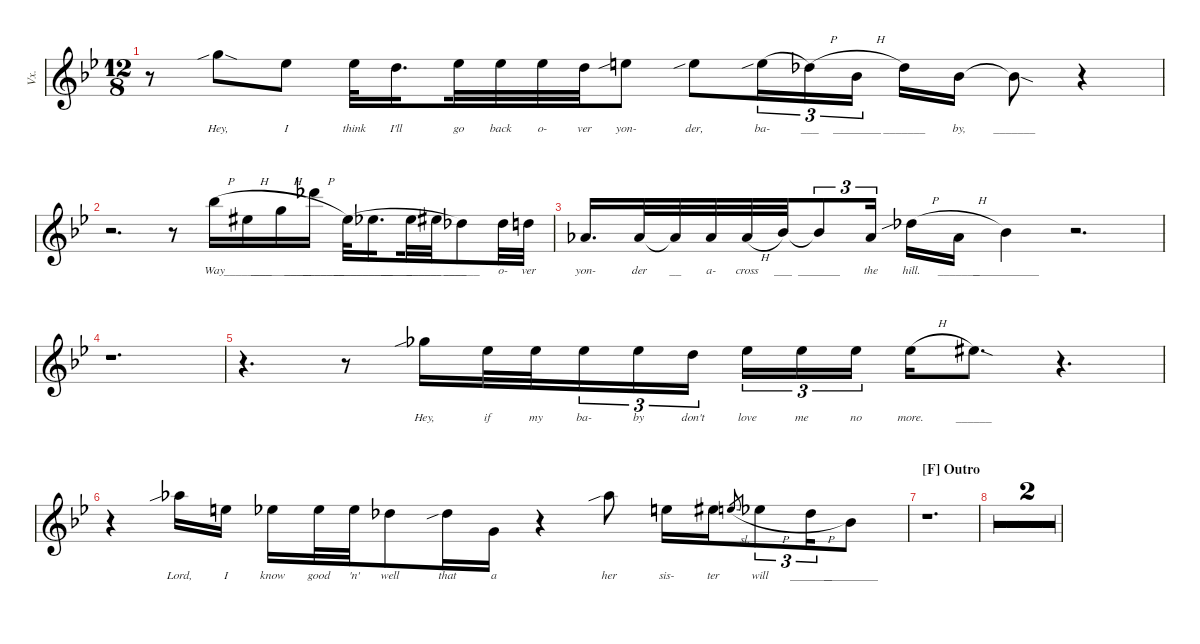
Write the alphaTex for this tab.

\hideDynamics
\bracketExtendMode groupsimilarinstruments
\otherSystemsTrackNameOrientation horizontal
\track ("Vocal" "Vx.") {multiBarRest instrument flute}
\staff {score}
\tuning (Eb4 Bb3 Gb3 Db3 Ab2 Eb2)
\displaytranspose 12
\ts (12 8)
\tempo (84 hide)
\clef g2
\ks bb
r.8{dy mp beam Down} 4.1{sib sod acc #}.8{lyrics (0 "Hey,") lyrics (1 "") lyrics (2 "") lyrics (3 "") lyrics (4 "") beam Down} 0.1{acc forcenatural}.8{lyrics (0 "I") lyrics (1 "") lyrics (2 "") lyrics (3 "") lyrics (4 "") beam Down} 0.1{acc forcenatural}.32{lyrics (0 "think") lyrics (1 "") lyrics (2 "") lyrics (3 "") lyrics (4 "") beam Down} 4.2{acc #}.16{d lyrics (0 "I'll") lyrics (1 "") lyrics (2 "") lyrics (3 "") lyrics (4 "") beam Down beam splitsecondary} 0.1{acc forcenatural}.32{lyrics (0 "go") lyrics (1 "") lyrics (2 "") lyrics (3 "") lyrics (4 "") beam Down} 0.1{acc forcenatural}.32{lyrics (0 "back") lyrics (1 "") lyrics (2 "") lyrics (3 "") lyrics (4 "") beam Down} 0.1{acc forcenatural}.32{lyrics (0 "o-") lyrics (1 "") lyrics (2 "") lyrics (3 "") lyrics (4 "") beam Down} 4.2{acc #}.32{lyrics (0 "ver") lyrics (1 "") lyrics (2 "") lyrics (3 "") lyrics (4 "") beam Down} 1.1{sib acc #}.8{lyrics (0 "yon-") lyrics (1 "") lyrics (2 "") lyrics (3 "") lyrics (4 "") beam Down} 1.1{sib acc #}.8{lyrics (0 "der,") lyrics (1 "") lyrics (2 "") lyrics (3 "") lyrics (4 "") beam Down beam merge} 1.1{sib acc #}.16{tu (3 2) lyrics (0 "ba-") lyrics (1 "") lyrics (2 "") lyrics (3 "") lyrics (4 "") legatoorigin beam Down beam merge} 3.2{h acc forcenatural}.16{tu (3 2) lyrics (0 "___") lyrics (1 "") lyrics (2 "") lyrics (3 "") lyrics (4 "") beam Down beam merge} 0.2{h acc forcenatural}.16{tu (3 2) lyrics (0 "________") lyrics (1 "") lyrics (2 "") lyrics (3 "") lyrics (4 "") beam Down beam splitsecondary} 3.2{acc forcenatural}.16{lyrics (0 "_______") lyrics (1 "") lyrics (2 "") lyrics (3 "") lyrics (4 "") beam Down beam merge} 4.3{acc forcenatural}.16{lyrics (0 "by,") lyrics (1 "") lyrics (2 "") lyrics (3 "") lyrics (4 "") beam Down} 4.3{sod t acc forcenatural}.8{lyrics (0 "_______") lyrics (1 "") lyrics (2 "") lyrics (3 "") lyrics (4 "") beam Down} r.4{beam Down} |
\scale
0.479327 r.2{d beam Down} r.8{beam Down} 7.1{h acc forcenatural}.16{lyrics (0 "Way") lyrics (1 "") lyrics (2 "") lyrics (3 "") lyrics (4 "") beam Down} 2.1{h acc #}.16{lyrics (0 "________") lyrics (1 "") lyrics (2 "") lyrics (3 "") lyrics (4 "") beam Down} 4.1{h acc #}.16{lyrics (0 "__________") lyrics (1 "") lyrics (2 "") lyrics (3 "") lyrics (4 "") beam Down} 10.1{h acc forcenatural}.16{lyrics (0 "__________") lyrics (1 "") lyrics (2 "") lyrics (3 "") lyrics (4 "") beam Down} 2.1{acc #}.32{lyrics (0 "_______________") lyrics (1 "") lyrics (2 "") lyrics (3 "") lyrics (4 "") legatoorigin beam Down} 0.1{acc forcenatural}.16{d lyrics (0 "_____________") lyrics (1 "") lyrics (2 "") lyrics (3 "") lyrics (4 "") legatoorigin beam Down beam splitsecondary} 0.1{acc forcenatural}.32{lyrics (0 "__________") lyrics (1 "") lyrics (2 "") lyrics (3 "") lyrics (4 "") legatoorigin beam Down} 2.1{acc #}.32{lyrics (0 "__________") lyrics (1 "") lyrics (2 "") lyrics (3 "") lyrics (4 "") legatoorigin beam Down} 3.2{acc forcenatural}.8{lyrics (0 "______") lyrics (1 "") lyrics (2 "") lyrics (3 "") lyrics (4 "") beam Down} 3.2{acc forcenatural}.32{lyrics (0 "o-") lyrics (1 "") lyrics (2 "") lyrics (3 "") lyrics (4 "") beam Down} 4.2{acc #}.32{lyrics (0 "ver") lyrics (1 "") lyrics (2 "") lyrics (3 "") lyrics (4 "") beam Down} |
\scale
0.520664 2.3{acc forcenatural}.16{d lyrics (0 "yon-") lyrics (1 "") lyrics (2 "") lyrics (3 "") lyrics (4 "") beam Up beam merge} 2.3{acc forcenatural}.32{lyrics (0 "der") lyrics (1 "") lyrics (2 "") lyrics (3 "") lyrics (4 "") beam Up beam merge} 2.3{t acc forcenatural}.32{lyrics (0 "__") lyrics (1 "") lyrics (2 "") lyrics (3 "") lyrics (4 "") beam Up beam merge} 2.3{acc forcenatural}.32{lyrics (0 "a-") lyrics (1 "") lyrics (2 "") lyrics (3 "") lyrics (4 "") beam Up beam merge} 2.3{h acc forcenatural}.32{lyrics (0 "cross") lyrics (1 "") lyrics (2 "") lyrics (3 "") lyrics (4 "") beam Up beam merge} 4.3{acc forcenatural}.32{lyrics (0 "___") lyrics (1 "") lyrics (2 "") lyrics (3 "") lyrics (4 "") beam Up beam merge} 4.3{t acc forcenatural}.8{tu (3 2) lyrics (0 "_______") lyrics (1 "") lyrics (2 "") lyrics (3 "") lyrics (4 "") beam Up beam merge} 2.3{acc forcenatural}.16{tu (3 2) lyrics (0 "the") lyrics (1 "") lyrics (2 "") lyrics (3 "") lyrics (4 "") beam Up} 7.3{sib h acc forcenatural}.16{lyrics (0 "hill.") lyrics (1 "") lyrics (2 "") lyrics (3 "") lyrics (4 "") beam Down} 2.3{h acc forcenatural}.16{lyrics (0 "_______") lyrics (1 "") lyrics (2 "") lyrics (3 "") lyrics (4 "") beam Down} 4.3{acc forcenatural}.4{lyrics (0 "___________") lyrics (1 "") lyrics (2 "") lyrics (3 "") lyrics (4 "") beam Down} r.2{d beam Down} |
r.1{d beam Down} |
r.4{d beam Down} r.8{beam Down} 3.1{sib acc forcenatural}.16{lyrics (0 "Hey,") lyrics (1 "") lyrics (2 "") lyrics (3 "") lyrics (4 "") beam Down beam merge} 0.1{acc forcenatural}.32{lyrics (0 "if") lyrics (1 "") lyrics (2 "") lyrics (3 "") lyrics (4 "") beam Down beam merge} 0.1{acc forcenatural}.32{lyrics (0 "my") lyrics (1 "") lyrics (2 "") lyrics (3 "") lyrics (4 "") beam Down beam merge} 0.1{acc forcenatural}.16{tu (3 2) lyrics (0 "ba-") lyrics (1 "") lyrics (2 "") lyrics (3 "") lyrics (4 "") beam Down beam merge} 0.1{acc forcenatural}.16{tu (3 2) lyrics (0 "by") lyrics (1 "") lyrics (2 "") lyrics (3 "") lyrics (4 "") beam Down beam merge} 4.2{acc #}.16{tu (3 2) lyrics (0 "don't") lyrics (1 "") lyrics (2 "") lyrics (3 "") lyrics (4 "") beam Down} 0.1{acc forcenatural}.16{tu (3 2) lyrics (0 "love") lyrics (1 "") lyrics (2 "") lyrics (3 "") lyrics (4 "") beam Down beam merge} 0.1{acc forcenatural}.16{tu (3 2) lyrics (0 "me") lyrics (1 "") lyrics (2 "") lyrics (3 "") lyrics (4 "") beam Down beam merge} 0.1{acc forcenatural}.16{tu (3 2) lyrics (0 "no") lyrics (1 "") lyrics (2 "") lyrics (3 "") lyrics (4 "") beam Down beam splitsecondary} 0.1{h acc forcenatural}.16{lyrics (0 "more.") lyrics (1 "") lyrics (2 "") lyrics (3 "") lyrics (4 "") beam Down beam merge} 2.1{sod acc #}.8{d lyrics (0 "______") lyrics (1 "") lyrics (2 "") lyrics (3 "") lyrics (4 "") beam Down beam merge} r.4{d beam Down} |
r.4{beam Down} 5.1{sib acc forcenatural}.16{lyrics (0 "Lord,") lyrics (1 "") lyrics (2 "") lyrics (3 "") lyrics (4 "") beam Down} 1.1{acc #}.16{lyrics (0 "I") lyrics (1 "") lyrics (2 "") lyrics (3 "") lyrics (4 "") beam Down} 0.1{acc forcenatural}.16{lyrics (0 "know") lyrics (1 "") lyrics (2 "") lyrics (3 "") lyrics (4 "") beam Down} 0.1{acc forcenatural}.32{lyrics (0 "good") lyrics (1 "") lyrics (2 "") lyrics (3 "") lyrics (4 "") beam Down} 0.1{acc forcenatural}.32{lyrics (0 "'n'") lyrics (1 "") lyrics (2 "") lyrics (3 "") lyrics (4 "") beam Down} 3.2{acc forcenatural}.8{lyrics (0 "well") lyrics (1 "") lyrics (2 "") lyrics (3 "") lyrics (4 "") beam Down} 3.2{sib acc forcenatural}.16{lyrics (0 "that") lyrics (1 "") lyrics (2 "") lyrics (3 "") lyrics (4 "") beam Down} 1.3{acc #}.16{lyrics (0 "a") lyrics (1 "") lyrics (2 "") lyrics (3 "") lyrics (4 "") beam Down} r.4{beam Down} 5.1{sib acc forcenatural}.8{lyrics (0 "her") lyrics (1 "") lyrics (2 "") lyrics (3 "") lyrics (4 "") beam Down} 1.1{acc #}.16{lyrics (0 "sis-") lyrics (1 "") lyrics (2 "") lyrics (3 "") lyrics (4 "") beam Down beam merge} 2.1{acc #}.16{lyrics (0 "ter") lyrics (1 "") lyrics (2 "") lyrics (3 "") lyrics (4 "") beam Down beam merge} 6.2{sl acc #}.8{gr beam Up beam merge} 5.2{h acc forcenatural}.8{tu (3 2) lyrics (0 "will") lyrics (1 "") lyrics (2 "") lyrics (3 "") lyrics (4 "") beam Down beam merge} 3.2{h acc forcenatural}.16{tu (3 2) lyrics (0 "_______") lyrics (1 "") lyrics (2 "") lyrics (3 "") lyrics (4 "") beam Down beam merge} 0.2{acc forcenatural}.8{lyrics (0 "_________") lyrics (1 "") lyrics (2 "") lyrics (3 "") lyrics (4 "") beam Down} |
\section ("F" "Outro")
r.1{d beam Down} |
\tempo (78 0.416667 hide)
r.1{d beam Down} |
r.1{d beam Down}
